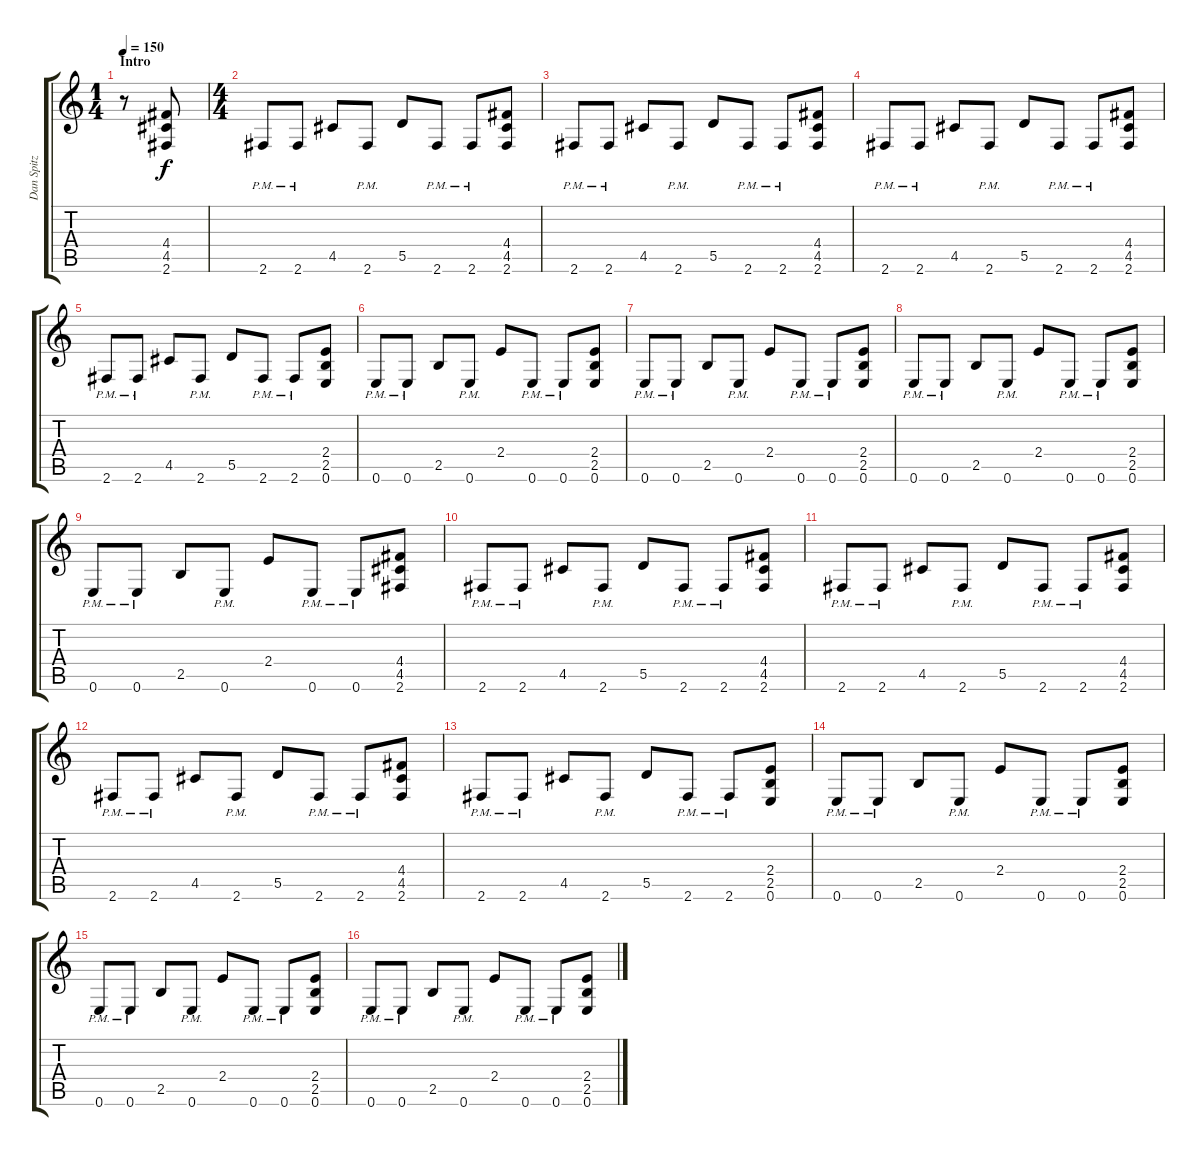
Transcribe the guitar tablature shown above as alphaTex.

\track ("Dan Spitz" "Dan Spitz") {instrument distortionguitar}
\staff {score tabs}
\tuning (E4 B3 G3 D3 A2 E2) {hide}
\ts (1 4)
\section ("" "Intro")
\tempo 150
\clef g2
\ks c
r.8{dy f instrument distortionguitar} (4.4 4.5 2.6).8 |
\ts (4 4)
2.6{pm}.8 2.6{pm}.8 4.5.8 2.6{pm}.8 5.5.8 2.6{pm}.8 2.6{pm}.8 (4.4 4.5 2.6).8 |
2.6{pm}.8 2.6{pm}.8 4.5.8 2.6{pm}.8 5.5.8 2.6{pm}.8 2.6{pm}.8 (4.4 4.5 2.6).8 |
2.6{pm}.8 2.6{pm}.8 4.5.8 2.6{pm}.8 5.5.8 2.6{pm}.8 2.6{pm}.8 (4.4 4.5 2.6).8 |
2.6{pm}.8 2.6{pm}.8 4.5.8 2.6{pm}.8 5.5.8 2.6{pm}.8 2.6{pm}.8 (2.4 2.5 0.6).8 |
0.6{pm}.8 0.6{pm}.8 2.5.8 0.6{pm}.8 2.4.8 0.6{pm}.8 0.6{pm}.8 (2.4 2.5 0.6).8 |
0.6{pm}.8 0.6{pm}.8 2.5.8 0.6{pm}.8 2.4.8 0.6{pm}.8 0.6{pm}.8 (2.4 2.5 0.6).8 |
0.6{pm}.8 0.6{pm}.8 2.5.8 0.6{pm}.8 2.4.8 0.6{pm}.8 0.6{pm}.8 (2.4 2.5 0.6).8 |
0.6{pm}.8 0.6{pm}.8 2.5.8 0.6{pm}.8 2.4.8 0.6{pm}.8 0.6{pm}.8 (4.4 4.5 2.6).8 |
2.6{pm}.8 2.6{pm}.8 4.5.8 2.6{pm}.8 5.5.8 2.6{pm}.8 2.6{pm}.8 (4.4 4.5 2.6).8 |
2.6{pm}.8 2.6{pm}.8 4.5.8 2.6{pm}.8 5.5.8 2.6{pm}.8 2.6{pm}.8 (4.4 4.5 2.6).8 |
2.6{pm}.8 2.6{pm}.8 4.5.8 2.6{pm}.8 5.5.8 2.6{pm}.8 2.6{pm}.8 (4.4 4.5 2.6).8 |
2.6{pm}.8 2.6{pm}.8 4.5.8 2.6{pm}.8 5.5.8 2.6{pm}.8 2.6{pm}.8 (2.4 2.5 0.6).8 |
0.6{pm}.8 0.6{pm}.8 2.5.8 0.6{pm}.8 2.4.8 0.6{pm}.8 0.6{pm}.8 (2.4 2.5 0.6).8 |
0.6{pm}.8 0.6{pm}.8 2.5.8 0.6{pm}.8 2.4.8 0.6{pm}.8 0.6{pm}.8 (2.4 2.5 0.6).8 |
0.6{pm}.8 0.6{pm}.8 2.5.8 0.6{pm}.8 2.4.8 0.6{pm}.8 0.6{pm}.8 (2.4 2.5 0.6).8
